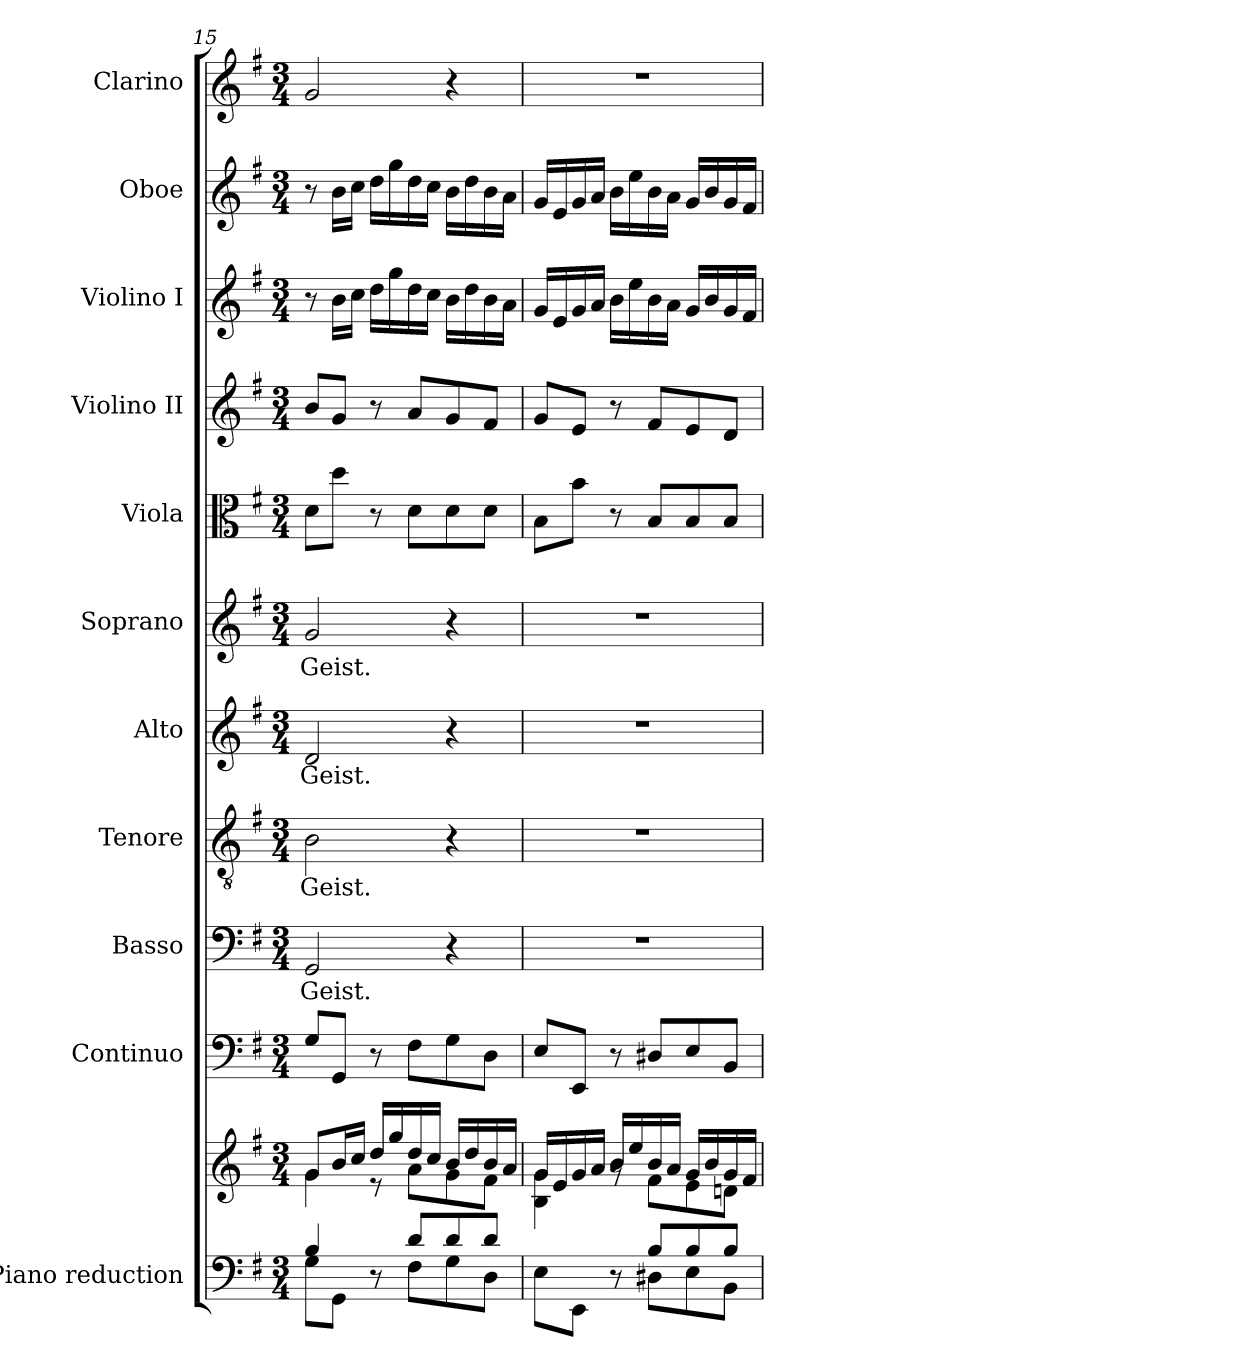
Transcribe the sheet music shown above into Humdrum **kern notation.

**kern	**kern	**kern	**kern	**text	**kern	**text	**kern	**text	**kern	**text	**kern	**kern	**kern	**kern	**kern
*part11	*part11	*part10	*part9	*part9	*part8	*part8	*part7	*part7	*part6	*part6	*part5	*part4	*part3	*part2	*part1
*staff12	*staff11	*staff10	*staff9	*staff9	*staff8	*staff8	*staff7	*staff7	*staff6	*staff6	*staff5	*staff4	*staff3	*staff2	*staff1
*I"Piano reduction	*	*I"Continuo	*I"Basso	*	*I"Tenore	*	*I"Alto	*	*I"Soprano	*	*I"Viola	*I"Violino II	*I"Violino I	*I"Oboe	*I"Clarino
*I'Pno	*	*	*	*	*	*	*	*	*	*	*	*	*	*I'Ob	*
!!LO:PB:g=z
*clefF4	*clefG2	*clefF4	*clefF4	*	*clefGv2	*	*clefG2	*	*clefG2	*	*clefC3	*clefG2	*clefG2	*clefG2	*clefG2
*k[f#]	*k[f#]	*k[f#]	*k[f#]	*	*k[f#]	*	*k[f#]	*	*k[f#]	*	*k[f#]	*k[f#]	*k[f#]	*k[f#]	*k[f#]
*M3/4	*M3/4	*M3/4	*M3/4	*	*M3/4	*	*M3/4	*	*M3/4	*	*M3/4	*M3/4	*M3/4	*M3/4	*M3/4
=15	=15	=15	=15	=15	=15	=15	=15	=15	=15	=15	=15	=15	=15	=15	=15
*^	*^	*	*	*	*	*	*	*	*	*	*	*	*	*	*
!	!	!	!LO:N:head=open	!	!	!LO:LY:b	!	!LO:LY:b	!	!LO:LY:b	!	!LO:LY:b	!	!	!	!	!
4B/	8G\L	8g/L	4g\	8G/L	2GG/	Geist.	2B\	Geist.	2d/	Geist.	2g/	Geist.	8d\L	8b/L	8r	8r	2g/
.	8GG\J	16b/L	.	8GG/J	.	.	.	.	.	.	.	.	8dd\J	8g/J	16b\LL	16b\LL	.
.	.	16cc/JJ	.	.	.	.	.	.	.	.	.	.	.	.	16cc\JJ	16cc\JJ	.
8r	8ryy	16dd/LL	8r	8r	.	.	.	.	.	.	.	.	8r	8r	16dd\LL	16dd\LL	.
.	.	16gg/	.	.	.	.	.	.	.	.	.	.	.	.	16gg\	16gg\	.
8d/L	8F#\L	16dd/	8a\L	8F#\L	.	.	.	.	.	.	.	.	8d\L	8a/L	16dd\	16dd\	.
.	.	16cc/JJ	.	.	.	.	.	.	.	.	.	.	.	.	16cc\JJ	16cc\JJ	.
8d/	8G\	16b/LL	8g\	8G\	4r	.	4r	.	4r	.	4r	.	8d\	8g/	16b\LL	16b\LL	4r
.	.	16dd/	.	.	.	.	.	.	.	.	.	.	.	.	16dd\	16dd\	.
8d/J	8D\J	16b/	8f#\J	8D\J	.	.	.	.	.	.	.	.	8d\J	8f#/J	16b\	16b\	.
.	.	16a/JJ	.	.	.	.	.	.	.	.	.	.	.	.	16a\JJ	16a\JJ	.
=16	=16	=16	=16	=16	=16	=16	=16	=16	=16	=16	=16	=16	=16	=16	=16	=16	=16
4ryy	8E\L	16g/LL	4B\ 4g\	8E/L	2.r	.	2.r	.	2.r	.	2.r	.	8B\L	8g/L	16g/LL	16g/LL	2.r
.	.	16e/	.	.	.	.	.	.	.	.	.	.	.	.	16e/	16e/	.
.	8EE\J	16g/	.	8EE/J	.	.	.	.	.	.	.	.	8b\J	8e/J	16g/	16g/	.
.	.	16a/JJ	.	.	.	.	.	.	.	.	.	.	.	.	16a/JJ	16a/JJ	.
8r	8ryy	16b/LL	8rg	8r	.	.	.	.	.	.	.	.	8r	8r	16b\LL	16b\LL	.
.	.	16ee/	.	.	.	.	.	.	.	.	.	.	.	.	16ee\	16ee\	.
8B/L	8D#X\L	16b/	8f#\L	8D#X/L	.	.	.	.	.	.	.	.	8B/L	8f#/L	16b\	16b\	.
.	.	16a/JJ	.	.	.	.	.	.	.	.	.	.	.	.	16a\JJ	16a\JJ	.
8B/	8E\	16g/LL	8e\	8E/	.	.	.	.	.	.	.	.	8B/	8e/	16g/LL	16g/LL	.
.	.	16b/	.	.	.	.	.	.	.	.	.	.	.	.	16b/	16b/	.
8B/J	8BB\J	16g/	8dn\J	8BB/J	.	.	.	.	.	.	.	.	8B/J	8d/J	16g/	16g/	.
.	.	16f#/JJ	.	.	.	.	.	.	.	.	.	.	.	.	16f#/JJ	16f#/JJ	.
*v	*v	*	*	*	*	*	*	*	*	*	*	*	*	*	*	*	*
*	*v	*v	*	*	*	*	*	*	*	*	*	*	*	*	*	*
=	=	=	=	=	=	=	=	=	=	=	=	=	=	=	=
*-	*-	*-	*-	*-	*-	*-	*-	*-	*-	*-	*-	*-	*-	*-	*-
